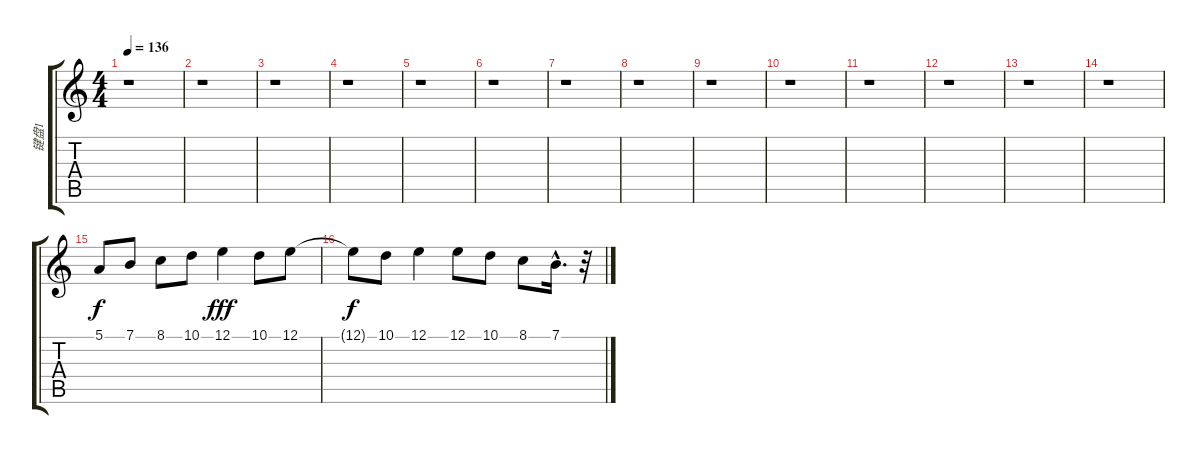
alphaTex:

\track ("键盘1" "键盘1") {instrument percussiveorgan}
\staff {score tabs}
\tuning (E4 B3 G3 D3 A2 E2) {hide}
\ts (4 4)
\tempo 136
\clef g2
\ks c
r.1{dy f} |
r.1 |
r.1 |
r.1 |
r.1 |
r.1 |
r.1 |
r.1 |
r.1 |
r.1 |
r.1 |
r.1 |
r.1 |
r.1 |
5.1.8 7.1.8 8.1.8 10.1.8 12.1.4{dy fff} 10.1.8 12.1.8 |
12.1{t}.8{dy f} 10.1.8 12.1.4 12.1.8 10.1.8 8.1.8 7.1{hac}.16{d} r.32
